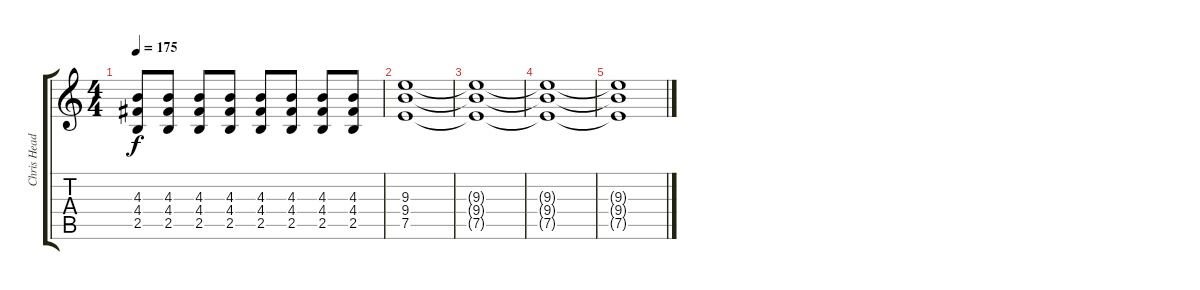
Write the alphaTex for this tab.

\track ("Chris Head" "Chris Head") {instrument overdrivenguitar}
\staff {score tabs}
\tuning (E4 B3 G3 D3 A2 E2) {hide}
\ts (4 4)
\tempo 175
\clef g2
\ks c
(4.3{t} 4.4{t} 2.5{t}).8{dy f} (4.3 4.4 2.5).8 (4.3 4.4 2.5).8 (4.3 4.4 2.5).8 (4.3 4.4 2.5).8 (4.3 4.4 2.5).8 (4.3 4.4 2.5).8 (4.3 4.4 2.5).8 |
(9.3 9.4 7.5).1 |
(9.3{t} 9.4{t} 7.5{t}).1 |
(9.3{t} 9.4{t} 7.5{t}).1 |
(9.3{t} 9.4{t} 7.5{t}).1
